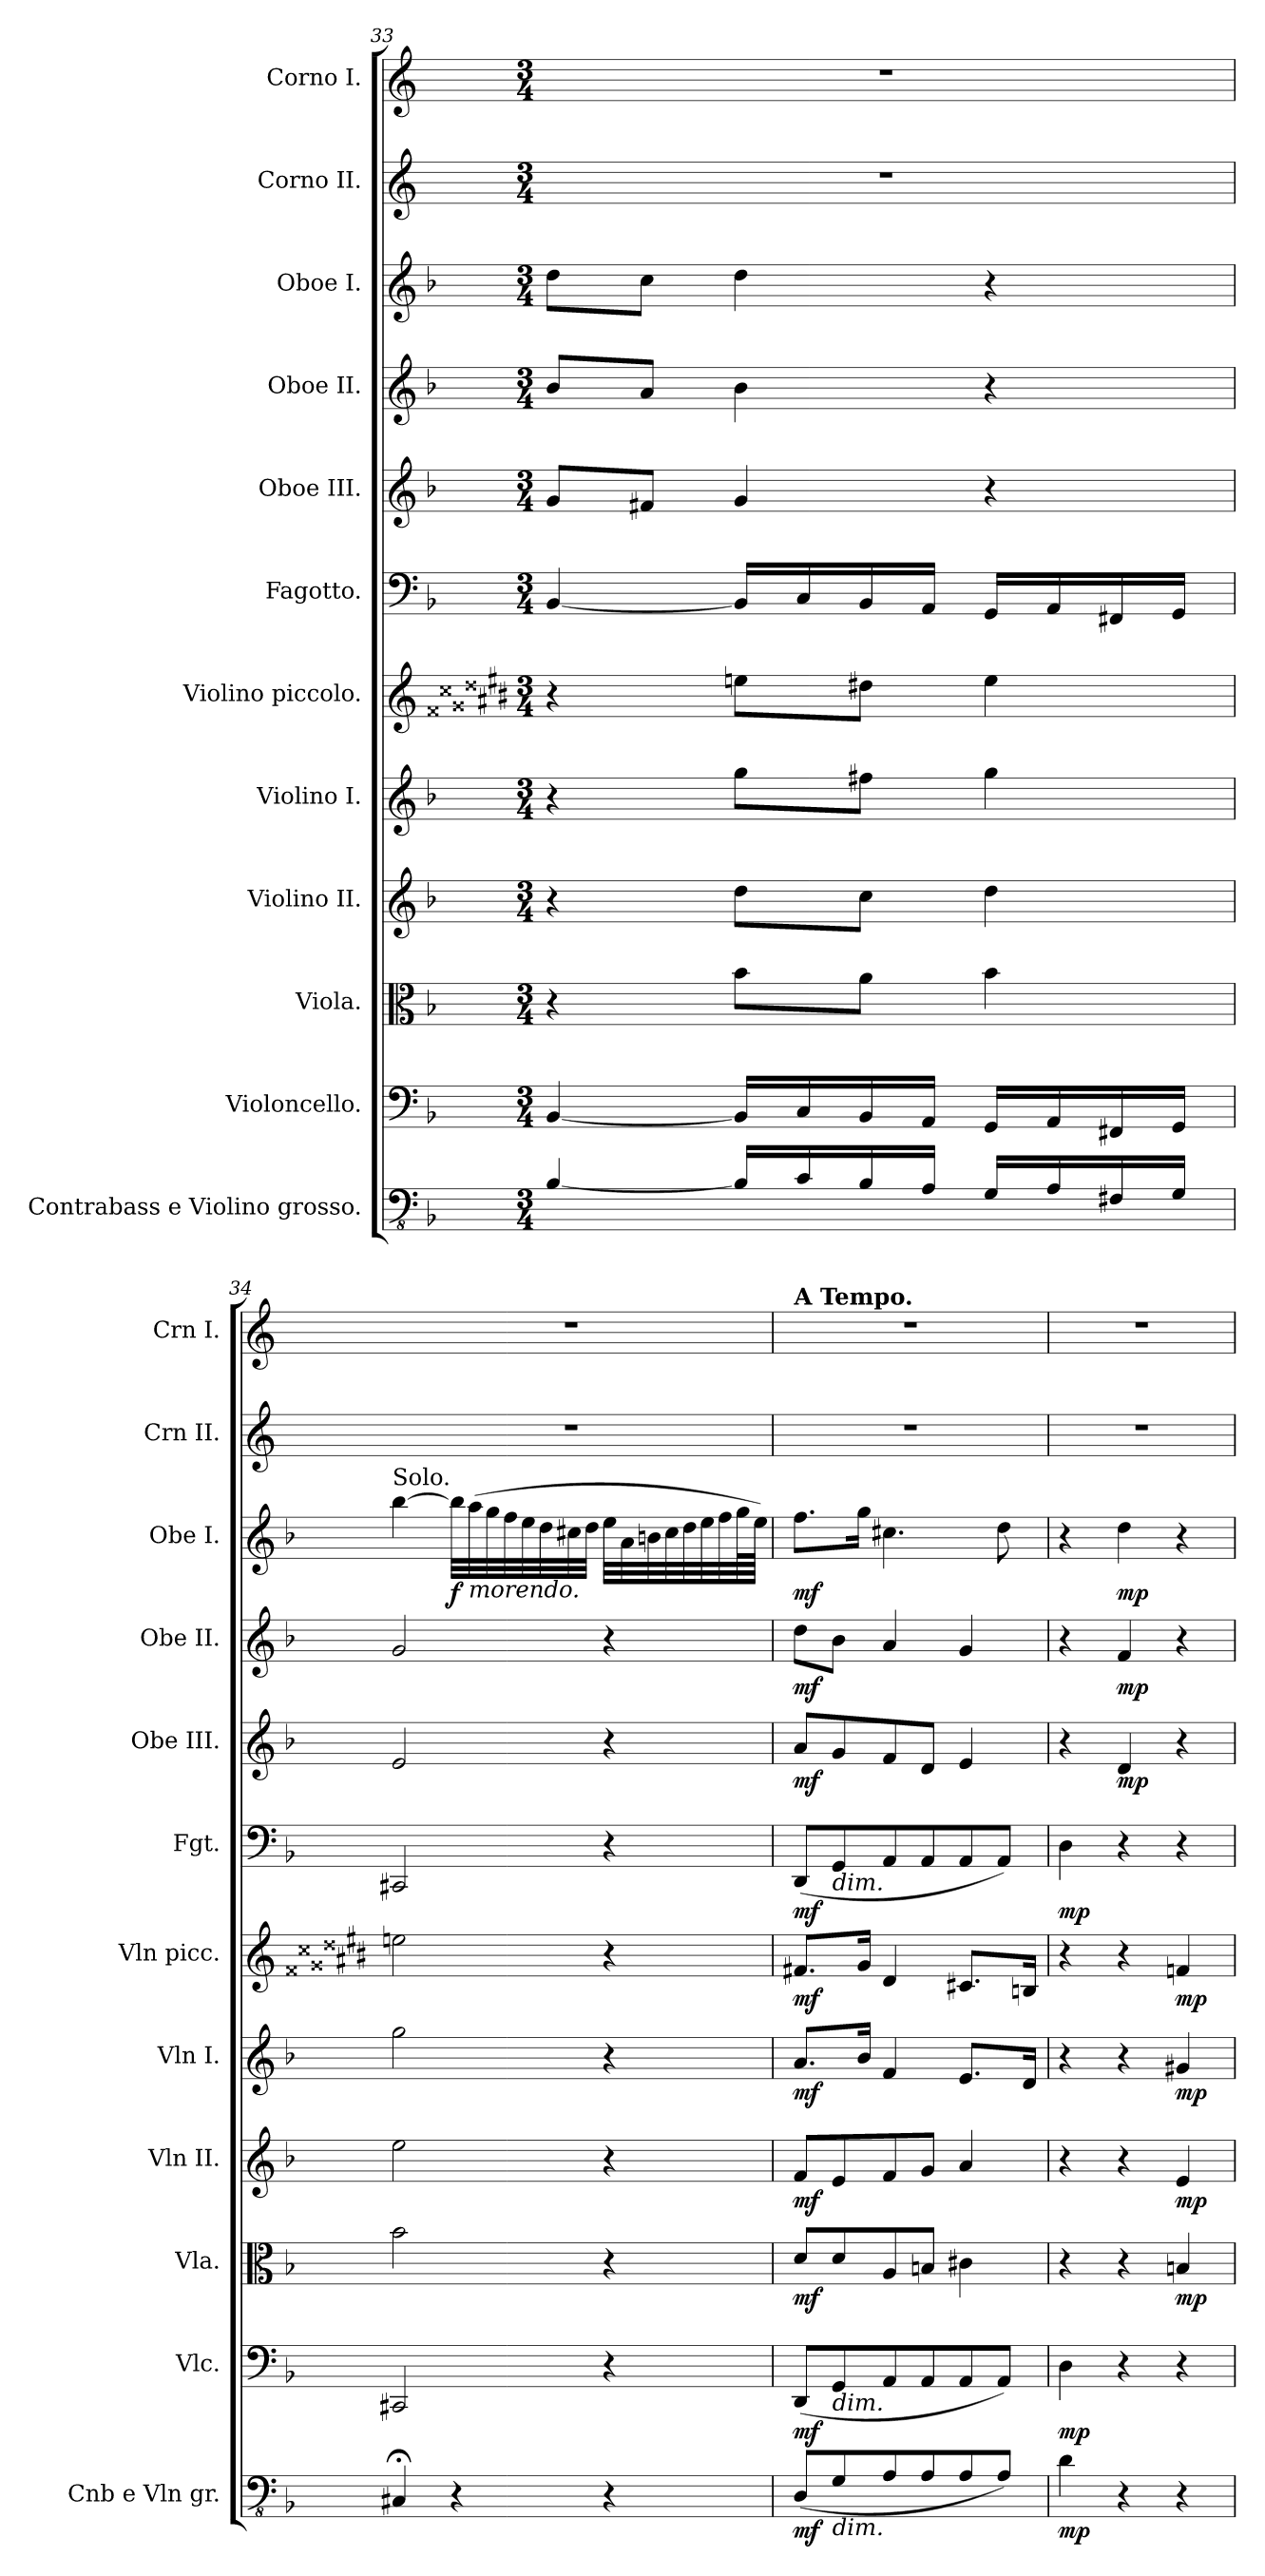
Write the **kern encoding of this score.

**kern	**dynam	**kern	**dynam	**kern	**dynam	**kern	**dynam	**kern	**dynam	**kern	**dynam	**kern	**dynam	**kern	**dynam	**kern	**dynam	**kern	**dynam	**kern	**kern
*part12	*part12	*part11	*part11	*part10	*part10	*part9	*part9	*part8	*part8	*part7	*part7	*part6	*part6	*part5	*part5	*part4	*part4	*part3	*part3	*part2	*part1
*staff12	*staff12	*staff11	*staff11	*staff10	*staff10	*staff9	*staff9	*staff8	*staff8	*staff7	*staff7	*staff6	*staff6	*staff5	*staff5	*staff4	*staff4	*staff3	*staff3	*staff2	*staff1
*I"Contrabass e Violino grosso.	*	*I"Violoncello.	*	*I"Viola.	*	*I"Violino II.	*	*I"Violino I.	*	*I"Violino piccolo.	*	*I"Fagotto.	*	*I"Oboe III.	*	*I"Oboe II.	*	*I"Oboe I.	*	*I"Corno II.	*I"Corno I.
*I'Cnb e Vln gr.	*	*I'Vlc.	*	*I'Vla.	*	*I'Vln II.	*	*I'Vln I.	*	*I'Vln picc.	*	*I'Fgt.	*	*I'Obe III.	*	*I'Obe II.	*	*I'Obe I.	*	*I'Crn II.	*I'Crn I.
*clefFv4	*	*clefF4	*	*clefC3	*	*clefG2	*	*clefG2	*	*clefG2	*	*clefF4	*	*clefG2	*	*clefG2	*	*clefG2	*	*clefG2	*clefG2
*ITrd7c12	*	*	*	*	*	*	*	*	*	*ITrd-1c-3	*	*	*	*	*	*	*	*	*	*ITrd4c7	*ITrd4c7
*k[b-]	*	*k[b-]	*	*k[b-]	*	*k[b-]	*	*k[b-]	*	*k[f##c##g##d##a#e#b#]	*	*k[b-]	*	*k[b-]	*	*k[b-]	*	*k[b-]	*	*k[b-]	*k[b-]
*M3/4	*	*M3/4	*	*M3/4	*	*M3/4	*	*M3/4	*	*M3/4	*	*M3/4	*	*M3/4	*	*M3/4	*	*M3/4	*	*M3/4	*M3/4
=33	=33	=33	=33	=33	=33	=33	=33	=33	=33	=33	=33	=33	=33	=33	=33	=33	=33	=33	=33	=33	=33
[4BBB-/	.	[4BB-/	.	4r	.	4r	.	4r	.	4r	.	[4BB-/	.	8g/L	.	8b-/L	.	8dd\L	.	2.r	2.r
.	.	.	.	.	.	.	.	.	.	.	.	.	.	8f#X/J	.	8a/J	.	8cc\J	.	.	.
16BBB-/LL]	.	16BB-/LL]	.	8b-\L	.	8dd\L	.	8gg\L	.	8ff##\L	.	16BB-/LL]	.	4g/	.	4b-\	.	4dd\	.	.	.
16CC/	.	16C/	.	.	.	.	.	.	.	.	.	16C/	.	.	.	.	.	.	.	.	.
16BBB-/	.	16BB-/	.	8a\J	.	8cc\J	.	8ff#X\J	.	8ee##X\J	.	16BB-/	.	.	.	.	.	.	.	.	.
16AAA/JJ	.	16AA/JJ	.	.	.	.	.	.	.	.	.	16AA/JJ	.	.	.	.	.	.	.	.	.
16GGG/LL	.	16GG/LL	.	4b-\	.	4dd\	.	4gg\	.	4ff##\	.	16GG/LL	.	4r	.	4r	.	4r	.	.	.
16AAA/	.	16AA/	.	.	.	.	.	.	.	.	.	16AA/	.	.	.	.	.	.	.	.	.
16FFF#X/	.	16FF#X/	.	.	.	.	.	.	.	.	.	16FF#X/	.	.	.	.	.	.	.	.	.
16GGG/JJ	.	16GG/JJ	.	.	.	.	.	.	.	.	.	16GG/JJ	.	.	.	.	.	.	.	.	.
=34	=34	=34	=34	=34	=34	=34	=34	=34	=34	=34	=34	=34	=34	=34	=34	=34	=34	=34	=34	=34	=34
!	!	!	!	!	!	!	!	!	!	!	!	!	!	!	!	!	!	!LO:TX:a:t=Solo.	!	!	!
4CCC#X;</	.	2CC#X/	.	2b-\	.	2ee\	.	2gg\	.	2ff##\	.	2CC#X/	.	2e/	.	2g/	.	[4bb-\	.	2.r	2.r
!	!	!	!	!	!	!	!	!	!	!	!	!	!	!	!	!	!	!	!LO:DY:b	!	!
4r	.	.	.	.	.	.	.	.	.	.	.	.	.	.	.	.	.	32bb-\LLL]	f	.	.
!	!	!	!	!	!	!	!	!	!	!	!	!	!	!	!	!	!	!LO:TX:b:i:t=morendo.	!	!	!
.	.	.	.	.	.	.	.	.	.	.	.	.	.	.	.	.	.	(>32aa\	.	.	.
.	.	.	.	.	.	.	.	.	.	.	.	.	.	.	.	.	.	32gg\	.	.	.
.	.	.	.	.	.	.	.	.	.	.	.	.	.	.	.	.	.	32ff\	.	.	.
.	.	.	.	.	.	.	.	.	.	.	.	.	.	.	.	.	.	32ee\	.	.	.
.	.	.	.	.	.	.	.	.	.	.	.	.	.	.	.	.	.	32dd\	.	.	.
.	.	.	.	.	.	.	.	.	.	.	.	.	.	.	.	.	.	32cc#X\	.	.	.
.	.	.	.	.	.	.	.	.	.	.	.	.	.	.	.	.	.	32dd\JJJ	.	.	.
4r	.	4r	.	4r	.	4r	.	4r	.	4r	.	4r	.	4r	.	4r	.	32ee\LLL	.	.	.
.	.	.	.	.	.	.	.	.	.	.	.	.	.	.	.	.	.	32a\	.	.	.
.	.	.	.	.	.	.	.	.	.	.	.	.	.	.	.	.	.	32bn\	.	.	.
.	.	.	.	.	.	.	.	.	.	.	.	.	.	.	.	.	.	32cc#\	.	.	.
.	.	.	.	.	.	.	.	.	.	.	.	.	.	.	.	.	.	32dd\	.	.	.
.	.	.	.	.	.	.	.	.	.	.	.	.	.	.	.	.	.	32ee\	.	.	.
.	.	.	.	.	.	.	.	.	.	.	.	.	.	.	.	.	.	32ff\	.	.	.
.	.	.	.	.	.	.	.	.	.	.	.	.	.	.	.	.	.	64gg\L	.	.	.
.	.	.	.	.	.	.	.	.	.	.	.	.	.	.	.	.	.	64ee\JJJJ)	.	.	.
!!LO:PB:g=z
=35	=35	=35	=35	=35	=35	=35	=35	=35	=35	=35	=35	=35	=35	=35	=35	=35	=35	=35	=35	=35	=35
!	!	!	!	!	!	!	!	!	!	!	!	!	!	!	!	!	!	!	!	!	!LO:TX:a:B:t=A Tempo.
!	!LO:DY:b	!	!LO:DY:b	!	!LO:DY:b	!	!LO:DY:b	!	!LO:DY:b	!	!LO:DY:b	!	!LO:DY:b	!	!LO:DY:b	!	!LO:DY:b	!	!LO:DY:b	!	!
(<8DDD/L	mf	(<8DD/L	mf	8d/L	mf	8f/L	mf	8.a/L	mf	8.g##/L	mf	(<8DD/L	mf	8a/L	mf	8dd\L	mf	8.ff\L	mf	2.r	2.r
!	!	!	!	!	!	!	!	!	!	!	!	!LO:TX:b:i:t=dim.	!	!	!	!	!	!	!	!	!
!	!	!LO:TX:b:i:t=dim.	!	!	!	!	!	!	!	!	!	!	!	!	!	!	!	!	!	!	!
!LO:TX:b:i:t=dim.	!	!	!	!	!	!	!	!	!	!	!	!	!	!	!	!	!	!	!	!	!
8GGG/	.	8GG/	.	8d/	.	8e/	.	.	.	.	.	8GG/	.	8g/	.	8b-\J	.	.	.	.	.
.	.	.	.	.	.	.	.	16b-/Jk	.	16a#/Jk	.	.	.	.	.	.	.	16gg\Jk	.	.	.
8AAA/	.	8AA/	.	8A/	.	8f/	.	4f/	.	4e#/	.	8AA/	.	8f/	.	4a/	.	4.cc#X\	.	.	.
8AAA/	.	8AA/	.	8Bn/J	.	8g/J	.	.	.	.	.	8AA/	.	8d/J	.	.	.	.	.	.	.
8AAA/	.	8AA/	.	4c#X\	.	4a/	.	8.e/L	.	8.d##/L	.	8AA/	.	4e/	.	4g/	.	.	.	.	.
8AAA/J)	.	8AA/J)	.	.	.	.	.	.	.	.	.	8AA/J)	.	.	.	.	.	8dd\	.	.	.
.	.	.	.	.	.	.	.	16d/Jk	.	16c##/Jk	.	.	.	.	.	.	.	.	.	.	.
=36	=36	=36	=36	=36	=36	=36	=36	=36	=36	=36	=36	=36	=36	=36	=36	=36	=36	=36	=36	=36	=36
!	!LO:DY:b	!	!LO:DY:b	!	!	!	!	!	!	!	!	!	!LO:DY:b	!	!	!	!	!	!	!	!
4DD\	mp	4D\	mp	4r	.	4r	.	4r	.	4r	.	4D\	mp	4r	.	4r	.	4r	.	2.r	2.r
!	!	!	!	!	!	!	!	!	!	!	!	!	!	!	!LO:DY:b	!	!LO:DY:b	!	!LO:DY:b	!	!
4r	.	4r	.	4r	.	4r	.	4r	.	4r	.	4r	.	4d/	mp	4f/	mp	4dd\	mp	.	.
!	!	!	!	!	!LO:DY:b	!	!LO:DY:b	!	!LO:DY:b	!	!LO:DY:b	!	!	!	!	!	!	!	!	!	!
4r	.	4r	.	4Bn/	mp	4e/	mp	4g#X/	mp	4g#X/	mp	4r	.	4r	.	4r	.	4r	.	.	.
=	=	=	=	=	=	=	=	=	=	=	=	=	=	=	=	=	=	=	=	=	=
*-	*-	*-	*-	*-	*-	*-	*-	*-	*-	*-	*-	*-	*-	*-	*-	*-	*-	*-	*-	*-	*-
